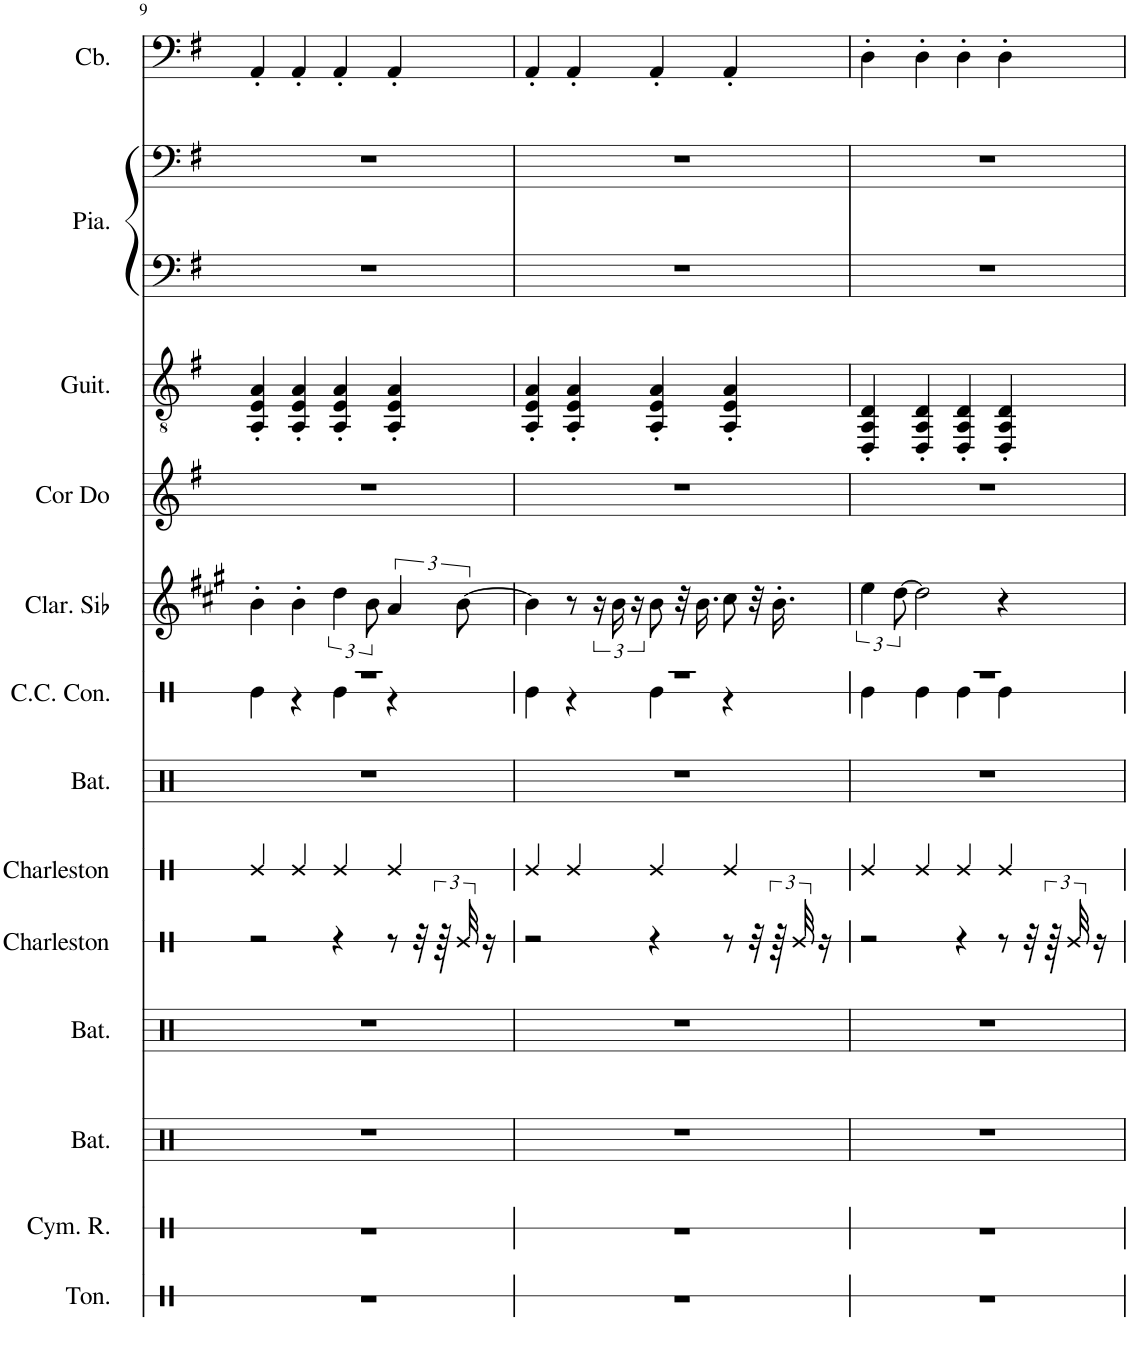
**kern	**kern	**kern	**kern	**kern	**kern	**kern	**kern	**kern	**kern	**kern	**kern	**kern	**kern
*part13	*part12	*part11	*part10	*part9	*part8	*part7	*part6	*part5	*part4	*part3	*part2	*part2	*part1
*staff14	*staff13	*staff12	*staff11	*staff10	*staff9	*staff8	*staff7	*staff6	*staff5	*staff4	*staff3	*staff2	*staff1
*I"Tonnerre	*I"Cymbale ride	*I"Batterie	*I"Batterie	*I"Charleston	*I"Charleston	*I"Batterie	*I"Caisse claire de concert, Drums	*I"Clarinette en Sib	*I"Cor Alto en Do, French Horn	*I"Guitare à 7 cordes, Acoustic Guitar (nylon)	*I"Piano, Acoustic Grand Piano	*	*I"Contrebasse, Acoustic Bass
*I'Ton.	*I'Cym. R.	*I'Bat.	*I'Bat.	*I'Charleston	*I'Charleston	*I'Bat.	*I'C.C. Con.	*I'Clar. Sib	*I'Cor Do	*I'Guit.	*I'Pia.	*	*I'Cb.
!!LO:PB:g=z
*clefX	*clefX	*clefX	*clefX	*clefX	*clefX	*clefX	*clefX	*clefG2	*clefG2	*clefGv2	*clefF4	*clefF4	*clefF4
*	*	*	*	*	*	*	*	*Trd1c2	*Trd4c7	*	*	*	*Trd7c12
*k[]	*k[]	*k[]	*k[]	*k[]	*k[]	*k[]	*k[]	*k[f#c#g#]	*k[f#]	*k[f#]	*k[f#]	*k[f#]	*k[f#]
*M4/4	*M4/4	*M4/4	*M4/4	*M4/4	*M4/4	*M4/4	*M4/4	*M4/4	*M4/4	*M4/4	*M4/4	*M4/4	*M4/4
=9	=9	=9	=9	=9	=9	=9	=9	=9	=9	=9	=9	=9	=9
*	*	*	*	*	*	*	*^	*	*	*	*	*	*
1r	1r	1r	1r	2r	4Re/	1r	1r	4Re\	4b'\	1r	4AA/' 4E/' 4A/'	1r	1r	4AA'/
.	.	.	.	.	4Re/	.	.	4r	4b'\	.	4AA/' 4E/' 4A/'	.	.	4AA'/
.	.	.	.	4r	4Re/	.	.	4Re\	6dd\	.	4AA/' 4E/' 4A/'	.	.	4AA'/
.	.	.	.	.	.	.	.	.	12b\	.	.	.	.	.
.	.	.	.	8r	4Re/	.	.	4r	6a/	.	4AA/' 4E/' 4A/'	.	.	4AA'/
.	.	.	.	32r	.	.	.	.	.	.	.	.	.	.
.	.	.	.	96r	.	.	.	.	.	.	.	.	.	.
.	.	.	.	48Re/	.	.	.	.	[12b\	.	.	.	.	.
.	.	.	.	16r	.	.	.	.	.	.	.	.	.	.
=10	=10	=10	=10	=10	=10	=10	=10	=10	=10	=10	=10	=10	=10	=10
1r	1r	1r	1r	2r	4Re/	1r	1r	4Re\	4b\]	1r	4AA/' 4E/' 4A/'	1r	1r	4AA'/
.	.	.	.	.	4Re/	.	.	4r	8r	.	4AA/' 4E/' 4A/'	.	.	4AA'/
.	.	.	.	.	.	.	.	.	24r	.	.	.	.	.
.	.	.	.	.	.	.	.	.	24b\	.	.	.	.	.
.	.	.	.	.	.	.	.	.	24r	.	.	.	.	.
.	.	.	.	4r	4Re/	.	.	4Re\	8b\	.	4AA/' 4E/' 4A/'	.	.	4AA'/
.	.	.	.	.	.	.	.	.	32r	.	.	.	.	.
.	.	.	.	.	.	.	.	.	16.b\	.	.	.	.	.
.	.	.	.	8r	4Re/	.	.	4r	8cc#\	.	4AA/' 4E/' 4A/'	.	.	4AA'/
.	.	.	.	32r	.	.	.	.	32r	.	.	.	.	.
.	.	.	.	96r	.	.	.	.	16.b'\	.	.	.	.	.
.	.	.	.	48Re/	.	.	.	.	.	.	.	.	.	.
.	.	.	.	16r	.	.	.	.	.	.	.	.	.	.
=11	=11	=11	=11	=11	=11	=11	=11	=11	=11	=11	=11	=11	=11	=11
1r	1r	1r	1r	2r	4Re/	1r	1r	4Re\	6ee\	1r	4DD/' 4AA/' 4D/'	1r	1r	4D'\
.	.	.	.	.	.	.	.	.	[12dd\	.	.	.	.	.
.	.	.	.	.	4Re/	.	.	4Re\	2dd\]	.	4DD/' 4AA/' 4D/'	.	.	4D'\
.	.	.	.	4r	4Re/	.	.	4Re\	.	.	4DD/' 4AA/' 4D/'	.	.	4D'\
.	.	.	.	8r	4Re/	.	.	4Re\	4r	.	4DD/' 4AA/' 4D/'	.	.	4D'\
.	.	.	.	32r	.	.	.	.	.	.	.	.	.	.
.	.	.	.	96r	.	.	.	.	.	.	.	.	.	.
.	.	.	.	48Re/	.	.	.	.	.	.	.	.	.	.
.	.	.	.	16r	.	.	.	.	.	.	.	.	.	.
*	*	*	*	*	*	*	*v	*v	*	*	*	*	*	*
=	=	=	=	=	=	=	=	=	=	=	=	=	=
*-	*-	*-	*-	*-	*-	*-	*-	*-	*-	*-	*-	*-	*-
